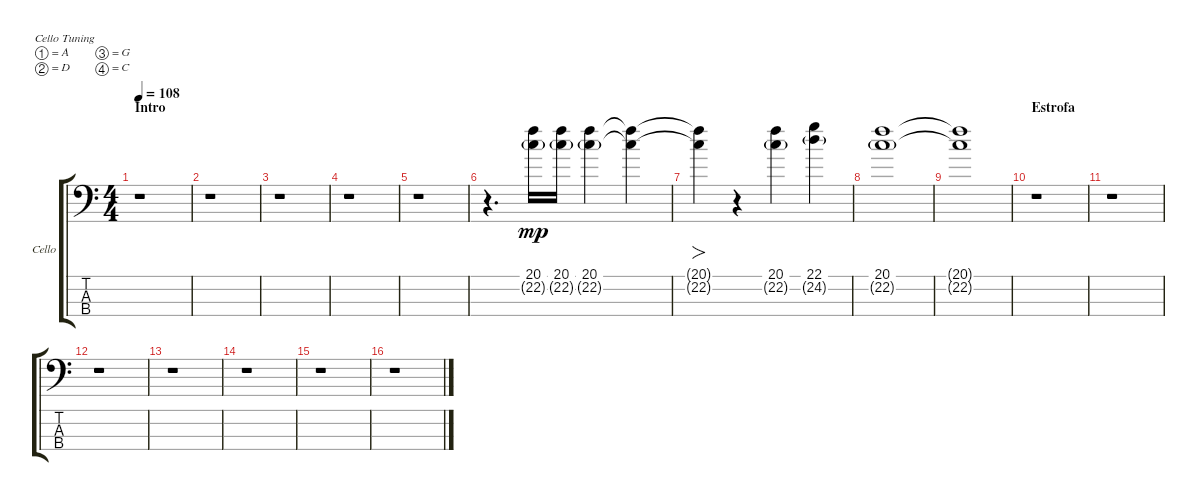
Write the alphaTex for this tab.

\defaultSystemsLayout 4
\bracketExtendMode groupsimilarinstruments
\firstSystemTrackNameOrientation horizontal
\otherSystemsTrackNameOrientation horizontal
\track ("Cello" "Cello") {instrument cello}
\staff {score tabs}
\tuning (A3 D3 G2 C2)
\ts (4 4)
\section ("" "Intro")
\tempo 108
\clef f4
\scale
0.485477
\ks c
r.1{dy mp instrument cello} |
\scale
0.257261 r.1 |
\scale
0.257261 r.1 |
\scale
0.333333 r.1 |
\scale
0.333333 r.1 |
\scale
0.333333 r.4{d} (20.1 22.2{g}).16 (20.1 22.2{g}).16 (20.1 22.2{g}).4 (20.1{t} 22.2{t}).4 |
\scale
0.333333 (20.1{t} 22.2{t}).4{fo} r.4 (20.1 22.2{g}).4 (22.1 24.2{g}).4 |
\scale
0.333333 (20.1 22.2{g}).1 |
\scale
0.333333 (22.2{t} 20.1{t}).1 |
\section ("" "Estrofa")
\scale
0.333333 r.1 |
\scale
0.333333 r.1 |
\scale
0.333333 r.1 |
\scale
0.333333 r.1 |
\scale
0.333333 r.1 |
\scale
0.333333 r.1 |
\scale
0.333333 r.1
